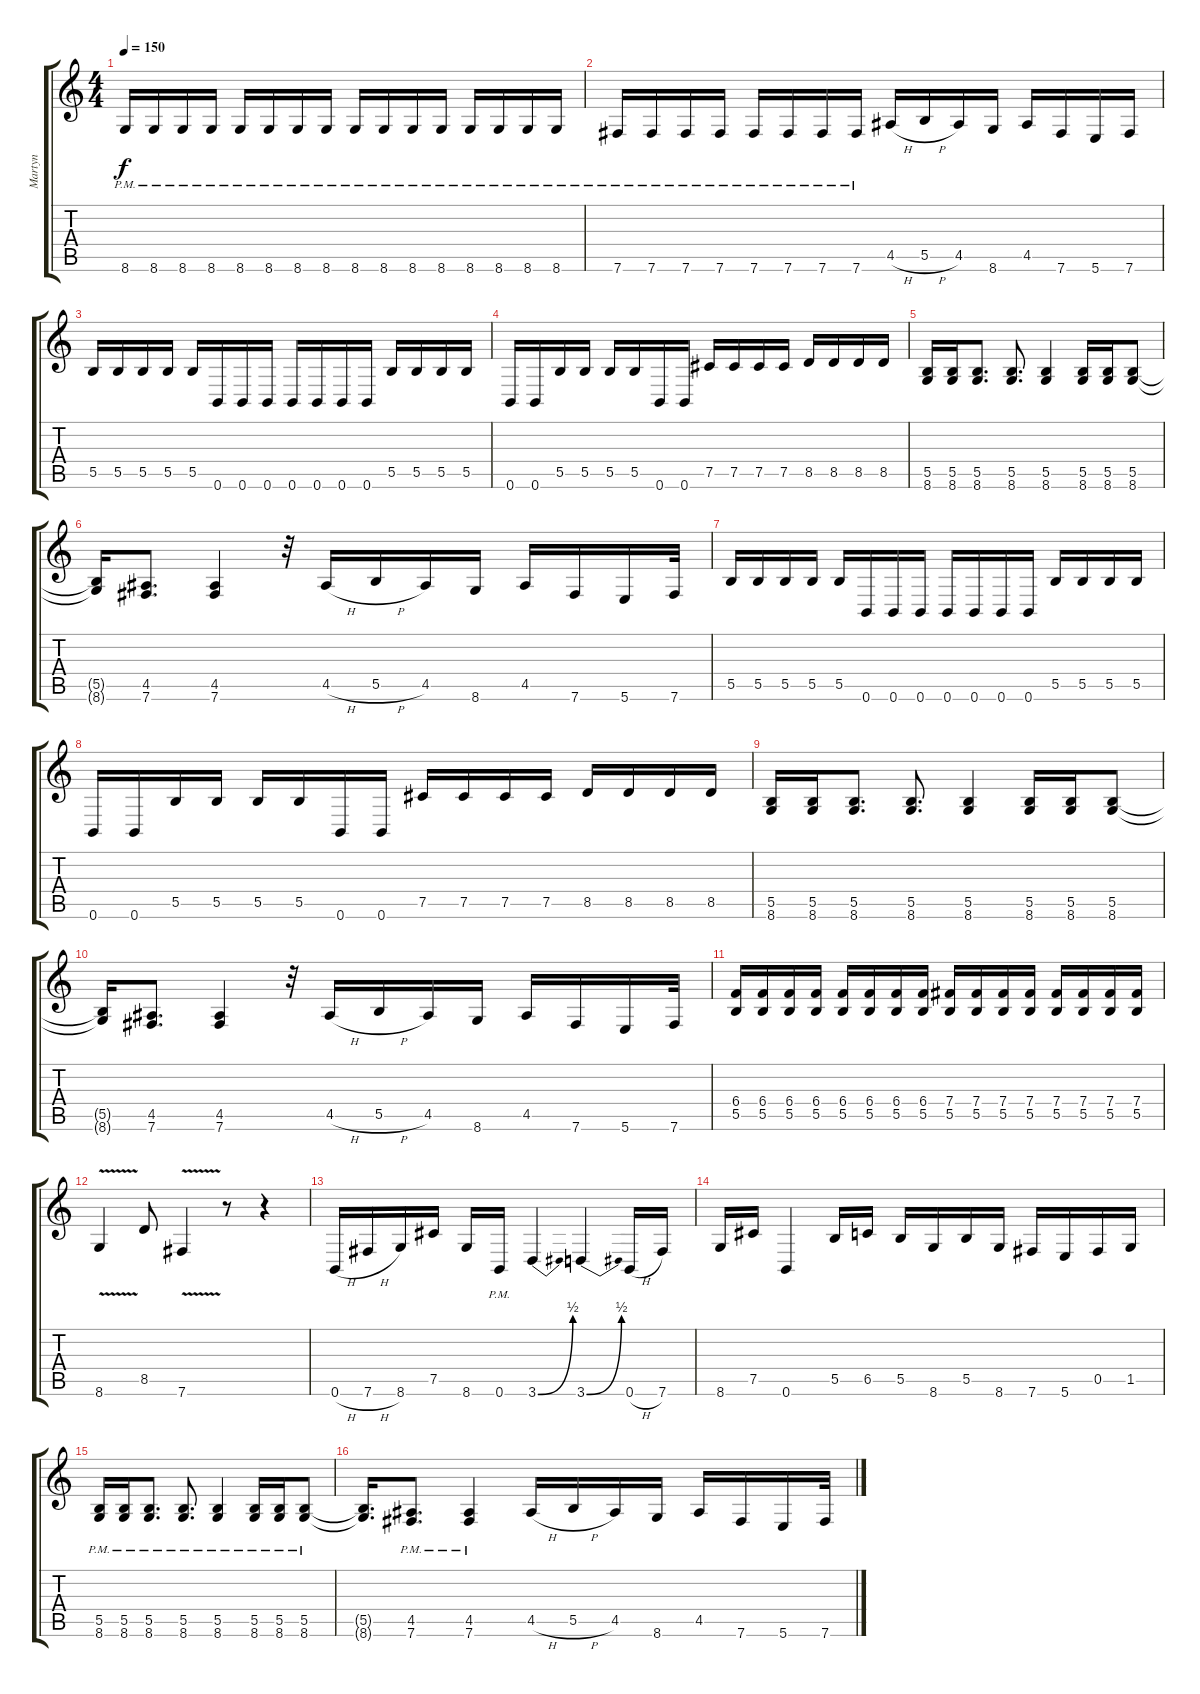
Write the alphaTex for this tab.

\track ("Martyn" "Martyn") {instrument distortionguitar}
\staff {score tabs}
\tuning (Db4 Ab3 E3 B2 Gb2 B1) {hide}
\ts (4 4)
\tempo 150
\clef g2
\ks c
8.6{pm}.16{dy f} 8.6{pm}.16 8.6{pm}.16 8.6{pm}.16 8.6{pm}.16 8.6{pm}.16 8.6{pm}.16 8.6{pm}.16 8.6{pm}.16 8.6{pm}.16 8.6{pm}.16 8.6{pm}.16 8.6{pm}.16 8.6{pm}.16 8.6{pm}.16 8.6{pm}.16 |
7.6{pm}.16 7.6{pm}.16 7.6{pm}.16 7.6{pm}.16 7.6{pm}.16 7.6{pm}.16 7.6{pm}.16 7.6{pm}.16 4.5{h}.16 5.5{h}.16 4.5.16 8.6.16 4.5.16 7.6.16 5.6.16 7.6.16 |
5.5.16 5.5.16 5.5.16 5.5.16 5.5.16 0.6.16 0.6.16 0.6.16 0.6.16 0.6.16 0.6.16 0.6.16 5.5.16 5.5.16 5.5.16 5.5.16 |
0.6.16 0.6.16 5.5.16 5.5.16 5.5.16 5.5.16 0.6.16 0.6.16 7.5.16 7.5.16 7.5.16 7.5.16 8.5.16 8.5.16 8.5.16 8.5.16 |
(5.5 8.6).16 (5.5 8.6).16 (5.5 8.6).8{d} (5.5 8.6).8{d} (5.5 8.6).4 (5.5 8.6).16 (5.5 8.6).16 (5.5 8.6).8 |
(5.5{t} 8.6{t}).16 (4.5 7.6).8{d} (4.5 7.6).4 r.32 4.5{h}.16 5.5{h}.16 4.5.16 8.6.16 4.5.16 7.6.16 5.6.16 7.6.32 |
5.5.16 5.5.16 5.5.16 5.5.16 5.5.16 0.6.16 0.6.16 0.6.16 0.6.16 0.6.16 0.6.16 0.6.16 5.5.16 5.5.16 5.5.16 5.5.16 |
0.6.16 0.6.16 5.5.16 5.5.16 5.5.16 5.5.16 0.6.16 0.6.16 7.5.16 7.5.16 7.5.16 7.5.16 8.5.16 8.5.16 8.5.16 8.5.16 |
(5.5 8.6).16 (5.5 8.6).16 (5.5 8.6).8{d} (5.5 8.6).8{d} (5.5 8.6).4 (5.5 8.6).16 (5.5 8.6).16 (5.5 8.6).8 |
(5.5{t} 8.6{t}).16 (4.5 7.6).8{d} (4.5 7.6).4 r.32 4.5{h}.16 5.5{h}.16 4.5.16 8.6.16 4.5.16 7.6.16 5.6.16 7.6.32 |
(6.4 5.5).16 (6.4 5.5).16 (6.4 5.5).16 (6.4 5.5).16 (6.4 5.5).16 (6.4 5.5).16 (6.4 5.5).16 (6.4 5.5).16 (7.4 5.5).16 (7.4 5.5).16 (7.4 5.5).16 (7.4 5.5).16 (7.4 5.5).16 (7.4 5.5).16 (7.4 5.5).16 (7.4 5.5).16 |
8.6{v}.4 8.5.8 7.6{v}.4 r.8 r.4 |
0.6{h}.16 7.6{h}.16 8.6.16 7.5.16 8.6.16 0.6{pm}.16 3.6{be (bend 0 0 60 2)}.4 3.6{be (bend 0 0 60 2)}.4 0.6{h}.16 7.6.16 |
8.6.16 7.5.16 0.6.4 5.5.16 6.5.16 5.5.16 8.6.16 5.5.16 8.6.16 7.6.16 5.6.16 0.5.16 1.5.16 |
(5.5{pm} 8.6{pm}).16 (5.5{pm} 8.6{pm}).16 (5.5{pm} 8.6{pm}).8{d} (5.5{pm} 8.6{pm}).8{d} (5.5{pm} 8.6{pm}).4 (5.5{pm} 8.6{pm}).16 (5.5{pm} 8.6{pm}).16 (5.5{pm} 8.6{pm}).8 |
(5.5{t} 8.6{t}).16{d} (4.5{pm} 7.6{pm}).8{d} (4.5{pm} 7.6{pm}).4 4.5{h}.16 5.5{h}.16 4.5.16 8.6.16 4.5.16 7.6.16 5.6.16 7.6.32
